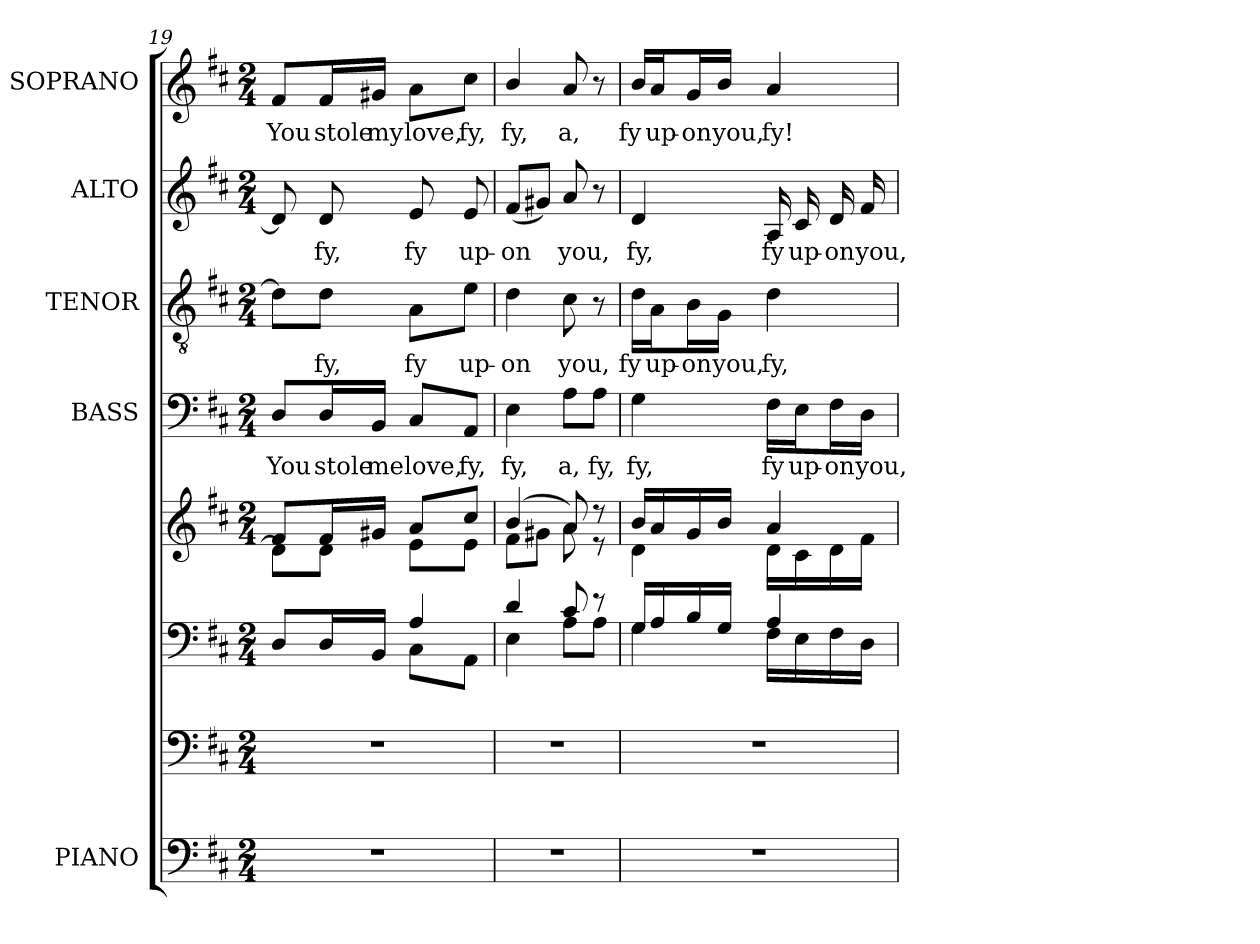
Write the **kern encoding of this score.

**kern	**kern	**kern	**kern	**kern	**text	**kern	**text	**kern	**text	**kern	**text
*part5	*part5	*part5	*part5	*part4	*part4	*part3	*part3	*part2	*part2	*part1	*part1
*staff8	*staff7	*staff6	*staff5	*staff4	*staff4	*staff3	*staff3	*staff2	*staff2	*staff1	*staff1
*I"PIANO	*	*	*	*I"BASS	*	*I"TENOR	*	*I"ALTO	*	*I"SOPRANO	*
*I'Pno.	*	*	*	*I'B.	*	*I'T.	*	*I'A.	*	*I'S.	*
*clefF4	*clefF4	*clefF4	*clefG2	*clefF4	*	*clefGv2	*	*clefG2	*	*clefG2	*
*	*	*	*	*	*	*ITrd7c12	*	*	*	*	*
*k[f#c#]	*k[f#c#]	*k[f#c#]	*k[f#c#]	*k[f#c#]	*	*k[f#c#]	*	*k[f#c#]	*	*k[f#c#]	*
*D:	*D:	*D:	*D:	*D:	*	*D:	*	*D:	*	*D:	*
*M2/4	*M2/4	*M2/4	*M2/4	*M2/4	*	*M2/4	*	*M2/4	*	*M2/4	*
=19	=19	=19	=19	=19	=19	=19	=19	=19	=19	=19	=19
!LO:N:vis=1	!LO:N:vis=1	!	!	!	!	!	!	!	!	!	!
*	*	*^	*^	*	*	*	*	*	*	*	*
!	!	!	!	!	!	!	!LO:LY:b:color=#000000	!	!	!	!	!	!
!	!	!	!	!	!	!	!	!	!	!	!	!	!LO:LY:b:color=#000000
2r	2r	8Di/L	4ryy	8f#i/L	8di\L]	8Di/L	You	8Di\L]	.	8di/]	.	8f#i/L	You
!	!	!	!	!	!	!	!LO:LY:b:color=#000000	!	!	!	!	!	!
!	!	!	!	!	!	!	!	!	!LO:LY:b:color=#000000	!	!	!	!
!	!	!	!	!	!	!	!	!	!	!	!LO:LY:b:color=#000000	!	!
!	!	!	!	!	!	!	!	!	!	!	!	!	!LO:LY:b:color=#000000
.	.	16Di/L	.	16f#i/L	8di\J	16Di/L	stole	8Di\J	fy,	8di/	fy,	16f#i/L	stole
!	!	!	!	!	!	!	!LO:LY:b:color=#000000	!	!	!	!	!	!
!	!	!	!	!	!	!	!	!	!	!	!	!	!LO:LY:b:color=#000000
.	.	16BBi/JJ	.	16g#Xi/JJ	.	16BBi/JJ	me	.	.	.	.	16g#Xi/JJ	my
!	!	!	!	!	!	!	!LO:LY:b:color=#000000	!	!	!	!	!	!
!	!	!	!	!	!	!	!	!	!LO:LY:b:color=#000000	!	!	!	!
!	!	!	!	!	!	!	!	!	!	!	!LO:LY:b:color=#000000	!	!
!	!	!	!	!	!	!	!	!	!	!	!	!	!LO:LY:b:color=#000000
.	.	4Ai/	8C#i\L	8ai/L	8ei\L	8C#i/L	love,	8AAi\L	fy	8ei/	fy	8ai\L	love,
!	!	!	!	!	!	!	!LO:LY:b:color=#000000	!	!	!	!	!	!
!	!	!	!	!	!	!	!	!	!LO:LY:b:color=#000000	!	!	!	!
!	!	!	!	!	!	!	!	!	!	!	!LO:LY:b:color=#000000	!	!
!	!	!	!	!	!	!	!	!	!	!	!	!	!LO:LY:b:color=#000000
.	.	.	8AAi\J	8cc#i/J	8ei\J	8AAi/J	fy,	8Ei\J	up-	8ei/	up-	8cc#i\J	fy,
!!LO:PB:g=z
=20	=20	=20	=20	=20	=20	=20	=20	=20	=20	=20	=20	=20	=20
!LO:N:vis=1	!LO:N:vis=1	!	!	!	!	!	!	!	!	!	!	!	!
!	!	!	!	!	!	!	!LO:LY:b:color=#000000	!	!	!	!	!	!
!	!	!	!	!	!	!	!	!	!LO:LY:b:color=#000000	!	!	!	!
!	!	!	!	!	!	!	!	!	!	!	!LO:LY:b:color=#000000	!	!
!	!	!	!	!	!	!	!	!	!	!	!	!	!LO:LY:b:color=#000000
2r	2r	4di/	4Ei\	(4bi/	8f#i\L	4Ei\	fy,	4Di\	-on	(8f#i/L	-on	4bi/	fy,
.	.	.	.	.	8g#Xi\J	.	.	.	.	8g#Xi/J)	.	.	.
!	!	!	!	!	!	!	!LO:LY:b:color=#000000	!	!	!	!	!	!
!	!	!	!	!	!	!	!	!	!LO:LY:b:color=#000000	!	!	!	!
!	!	!	!	!	!	!	!	!	!	!	!LO:LY:b:color=#000000	!	!
!	!	!	!	!	!	!	!	!	!	!	!	!	!LO:LY:b:color=#000000
.	.	8c#i/	8Ai\L	8ai/)	8ai\	8Ai\L	a,	8C#i\	you,	8ai/	you,	8ai/	a,
!	!	!	!	!	!	!	!LO:LY:b:color=#000000	!	!	!	!	!	!
.	.	8r	8Ai\J	8r	8r	8Ai\J	fy,	8r	.	8r	.	8r	.
=21	=21	=21	=21	=21	=21	=21	=21	=21	=21	=21	=21	=21	=21
!LO:N:vis=1	!LO:N:vis=1	!	!	!	!	!	!	!	!	!	!	!	!
!	!	!	!	!	!	!	!LO:LY:b:color=#000000	!	!	!	!	!	!
!	!	!	!	!	!	!	!	!	!LO:LY:b:color=#000000	!	!	!	!
!	!	!	!	!	!	!	!	!	!	!	!LO:LY:b:color=#000000	!	!
!	!	!	!	!	!	!	!	!	!	!	!	!	!LO:LY:b:color=#000000
2r	2r	16Gi/LL	4Gi\	16bi/LL	4di\	4Gi\	fy,	16Di\LL	fy	4di/	fy,	16bi/LL	fy
!	!	!	!	!	!	!	!	!	!LO:LY:b:color=#000000	!	!	!	!
!	!	!	!	!	!	!	!	!	!	!	!	!	!LO:LY:b:color=#000000
.	.	16Ai/	.	16ai/	.	.	.	16AAi\J	up-	.	.	16ai/J	up-
!	!	!	!	!	!	!	!	!	!LO:LY:b:color=#000000	!	!	!	!
!	!	!	!	!	!	!	!	!	!	!	!	!	!LO:LY:b:color=#000000
.	.	16Bi/	.	16gi/	.	.	.	16BBi\L	-on	.	.	16gi/L	-on
!	!	!	!	!	!	!	!	!	!LO:LY:b:color=#000000	!	!	!	!
!	!	!	!	!	!	!	!	!	!	!	!	!	!LO:LY:b:color=#000000
.	.	16Gi/JJ	.	16bi/JJ	.	.	.	16GGi\JJ	you,	.	.	16bi/JJ	you,
!	!	!	!	!	!	!	!LO:LY:b:color=#000000	!	!	!	!	!	!
!	!	!	!	!	!	!	!	!	!LO:LY:b:color=#000000	!	!	!	!
!	!	!	!	!	!	!	!	!	!	!	!LO:LY:b:color=#000000	!	!
!	!	!	!	!	!	!	!	!	!	!	!	!	!LO:LY:b:color=#000000
.	.	4Ai/	16F#i\LL	4ai/	16di\LL	16F#i\LL	fy	4Di\	fy,	16Ai/	fy	4ai/	fy!
!	!	!	!	!	!	!	!LO:LY:b:color=#000000	!	!	!	!	!	!
!	!	!	!	!	!	!	!	!	!	!	!LO:LY:b:color=#000000	!	!
.	.	.	16Ei\	.	16c#i\	16Ei\J	up-	.	.	16c#i/	up-	.	.
!	!	!	!	!	!	!	!LO:LY:b:color=#000000	!	!	!	!	!	!
!	!	!	!	!	!	!	!	!	!	!	!LO:LY:b:color=#000000	!	!
.	.	.	16F#i\	.	16di\	16F#i\L	-on	.	.	16di/	-on	.	.
!	!	!	!	!	!	!	!LO:LY:b:color=#000000	!	!	!	!	!	!
!	!	!	!	!	!	!	!	!	!	!	!LO:LY:b:color=#000000	!	!
.	.	.	16Di\JJ	.	16f#i\JJ	16Di\JJ	you,	.	.	16f#i/	you,	.	.
*	*	*v	*v	*	*	*	*	*	*	*	*	*	*
*	*	*	*v	*v	*	*	*	*	*	*	*	*
=	=	=	=	=	=	=	=	=	=	=	=
*-	*-	*-	*-	*-	*-	*-	*-	*-	*-	*-	*-
